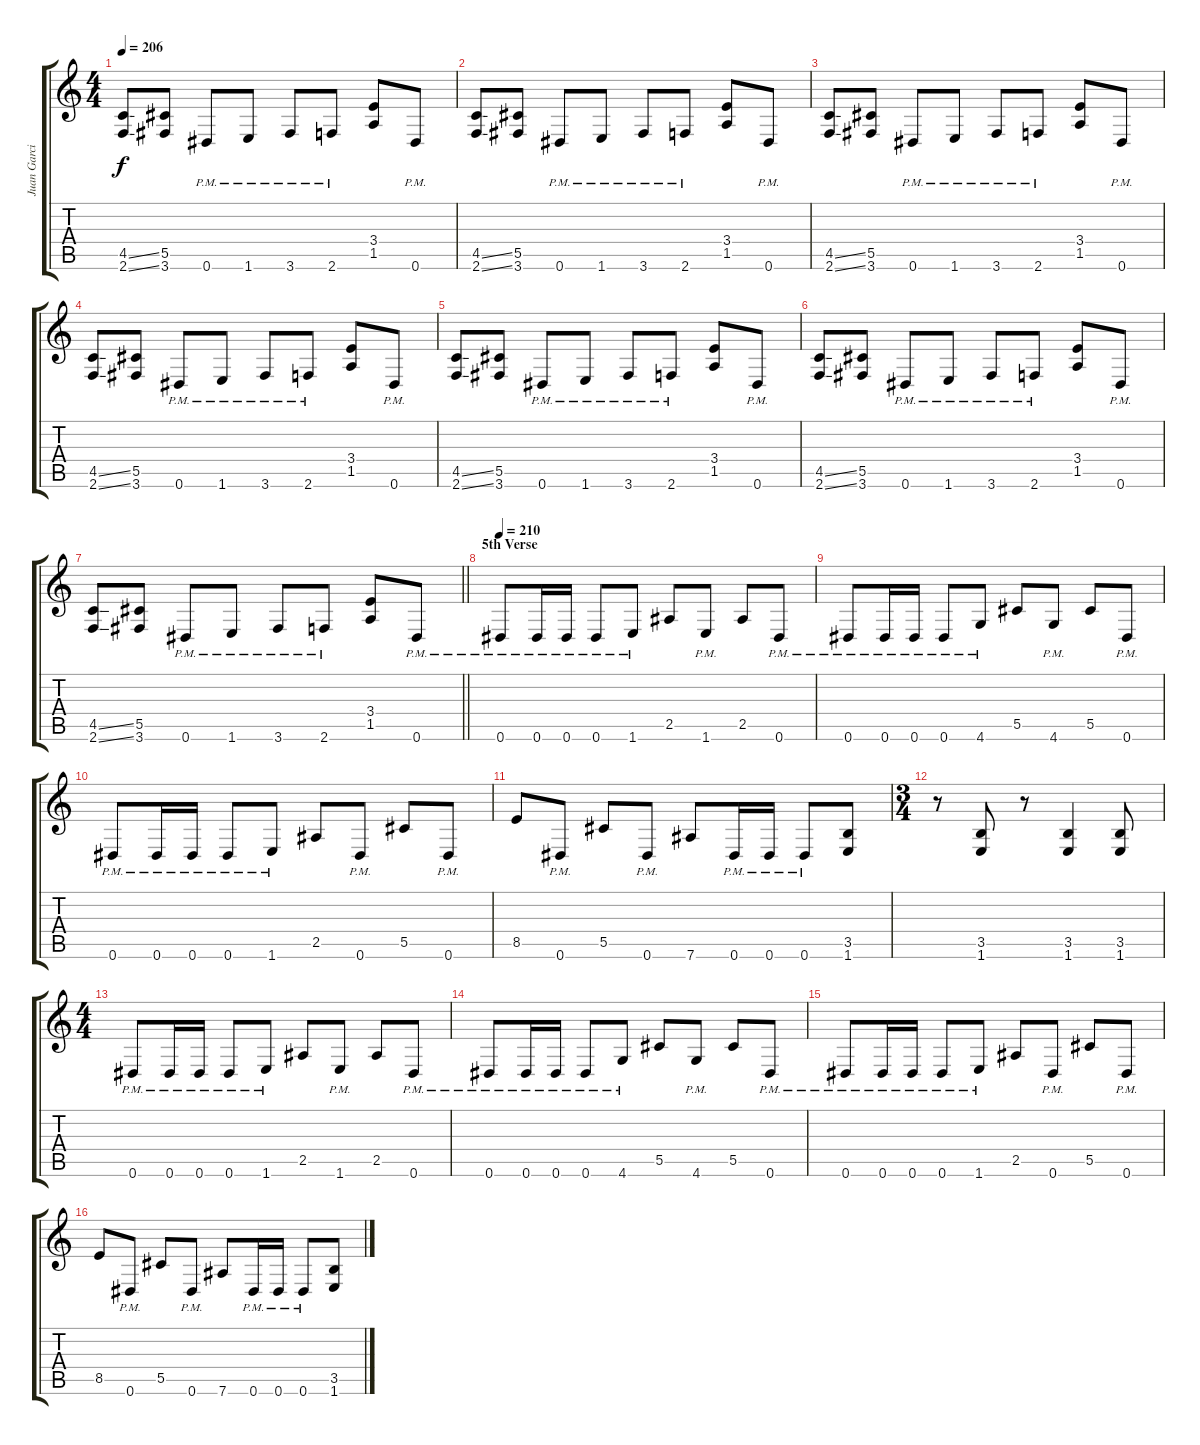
\track ("Juan Garcia" "Juan Garci") {instrument distortionguitar}
\staff {score tabs}
\tuning (Eb4 Bb3 Gb3 Db3 Ab2 Eb2) {hide}
\ts (4 4)
\tempo 206
\clef g2
\ks c
(4.5{ss} 2.6{ss}).8{dy f} (5.5 3.6).8 0.6{pm}.8 1.6{pm}.8 3.6{pm}.8 2.6{pm}.8 (3.4 1.5).8 0.6{pm}.8 |
(4.5{ss} 2.6{ss}).8 (5.5 3.6).8 0.6{pm}.8 1.6{pm}.8 3.6{pm}.8 2.6{pm}.8 (3.4 1.5).8 0.6{pm}.8 |
(4.5{ss} 2.6{ss}).8 (5.5 3.6).8 0.6{pm}.8 1.6{pm}.8 3.6{pm}.8 2.6{pm}.8 (3.4 1.5).8 0.6{pm}.8 |
(4.5{ss} 2.6{ss}).8 (5.5 3.6).8 0.6{pm}.8 1.6{pm}.8 3.6{pm}.8 2.6{pm}.8 (3.4 1.5).8 0.6{pm}.8 |
(4.5{ss} 2.6{ss}).8 (5.5 3.6).8 0.6{pm}.8 1.6{pm}.8 3.6{pm}.8 2.6{pm}.8 (3.4 1.5).8 0.6{pm}.8 |
(4.5{ss} 2.6{ss}).8 (5.5 3.6).8 0.6{pm}.8 1.6{pm}.8 3.6{pm}.8 2.6{pm}.8 (3.4 1.5).8 0.6{pm}.8 |
\barLineRight lightlight
(4.5{ss} 2.6{ss}).8 (5.5 3.6).8 0.6{pm}.8 1.6{pm}.8 3.6{pm}.8 2.6{pm}.8 (3.4 1.5).8 0.6{pm}.8 |
\section ("" "5th Verse")
\tempo 210
0.6{pm}.8 0.6{pm}.16 0.6{pm}.16 0.6{pm}.8 1.6{pm}.8 2.5.8 1.6{pm}.8 2.5.8 0.6{pm}.8 |
0.6{pm}.8 0.6{pm}.16 0.6{pm}.16 0.6{pm}.8 4.6{pm}.8 5.5.8 4.6{pm}.8 5.5.8 0.6{pm}.8 |
0.6{pm}.8 0.6{pm}.16 0.6{pm}.16 0.6{pm}.8 1.6{pm}.8 2.5.8 0.6{pm}.8 5.5.8 0.6{pm}.8 |
8.5.8 0.6{pm}.8 5.5.8 0.6{pm}.8 7.6.8 0.6{pm}.16 0.6{pm}.16 0.6{pm}.8 (3.5 1.6).8 |
\ts (3 4)
r.8 (3.5 1.6).8 r.8 (3.5 1.6).4 (3.5 1.6).8 |
\ts (4 4)
0.6{pm}.8 0.6{pm}.16 0.6{pm}.16 0.6{pm}.8 1.6{pm}.8 2.5.8 1.6{pm}.8 2.5.8 0.6{pm}.8 |
0.6{pm}.8 0.6{pm}.16 0.6{pm}.16 0.6{pm}.8 4.6{pm}.8 5.5.8 4.6{pm}.8 5.5.8 0.6{pm}.8 |
0.6{pm}.8 0.6{pm}.16 0.6{pm}.16 0.6{pm}.8 1.6{pm}.8 2.5.8 0.6{pm}.8 5.5.8 0.6{pm}.8 |
8.5.8 0.6{pm}.8 5.5.8 0.6{pm}.8 7.6.8 0.6{pm}.16 0.6{pm}.16 0.6{pm}.8 (3.5 1.6).8
